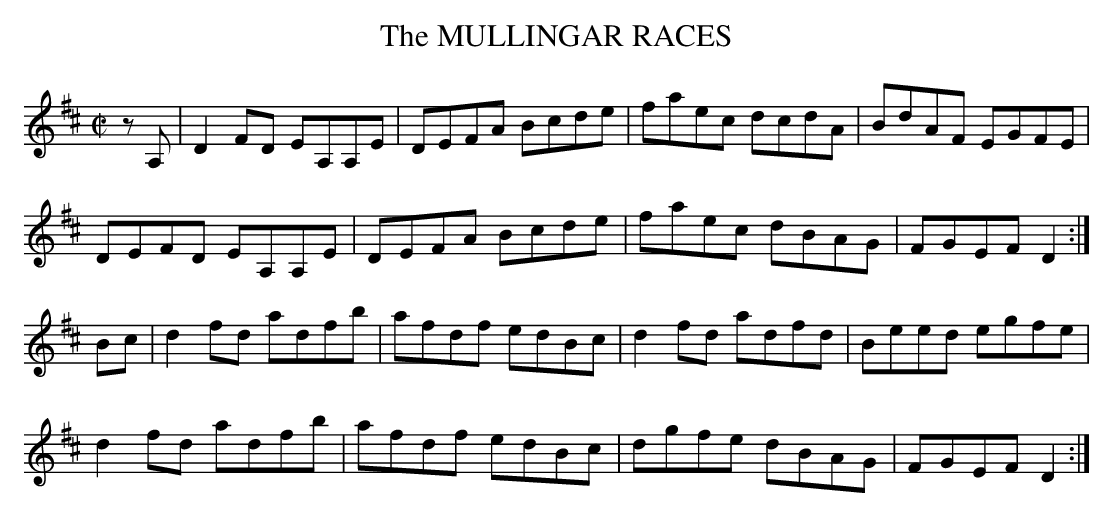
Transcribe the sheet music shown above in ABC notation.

X:1
T:MULLINGAR RACES, The
M:C|
L:1/8
K:D
zA,|D2FD EA,A,E|DEFA Bcde|faec dcdA|BdAF EGFE|
DEFD EA,A,E|DEFA Bcde|faec dBAG|FGEF D2 :|
Bc|d2fd adfb|afdf edBc|d2fd adfd|Beed egfe|
d2fd adfb|afdf edBc|dgfe dBAG|FGEF D2 :|
